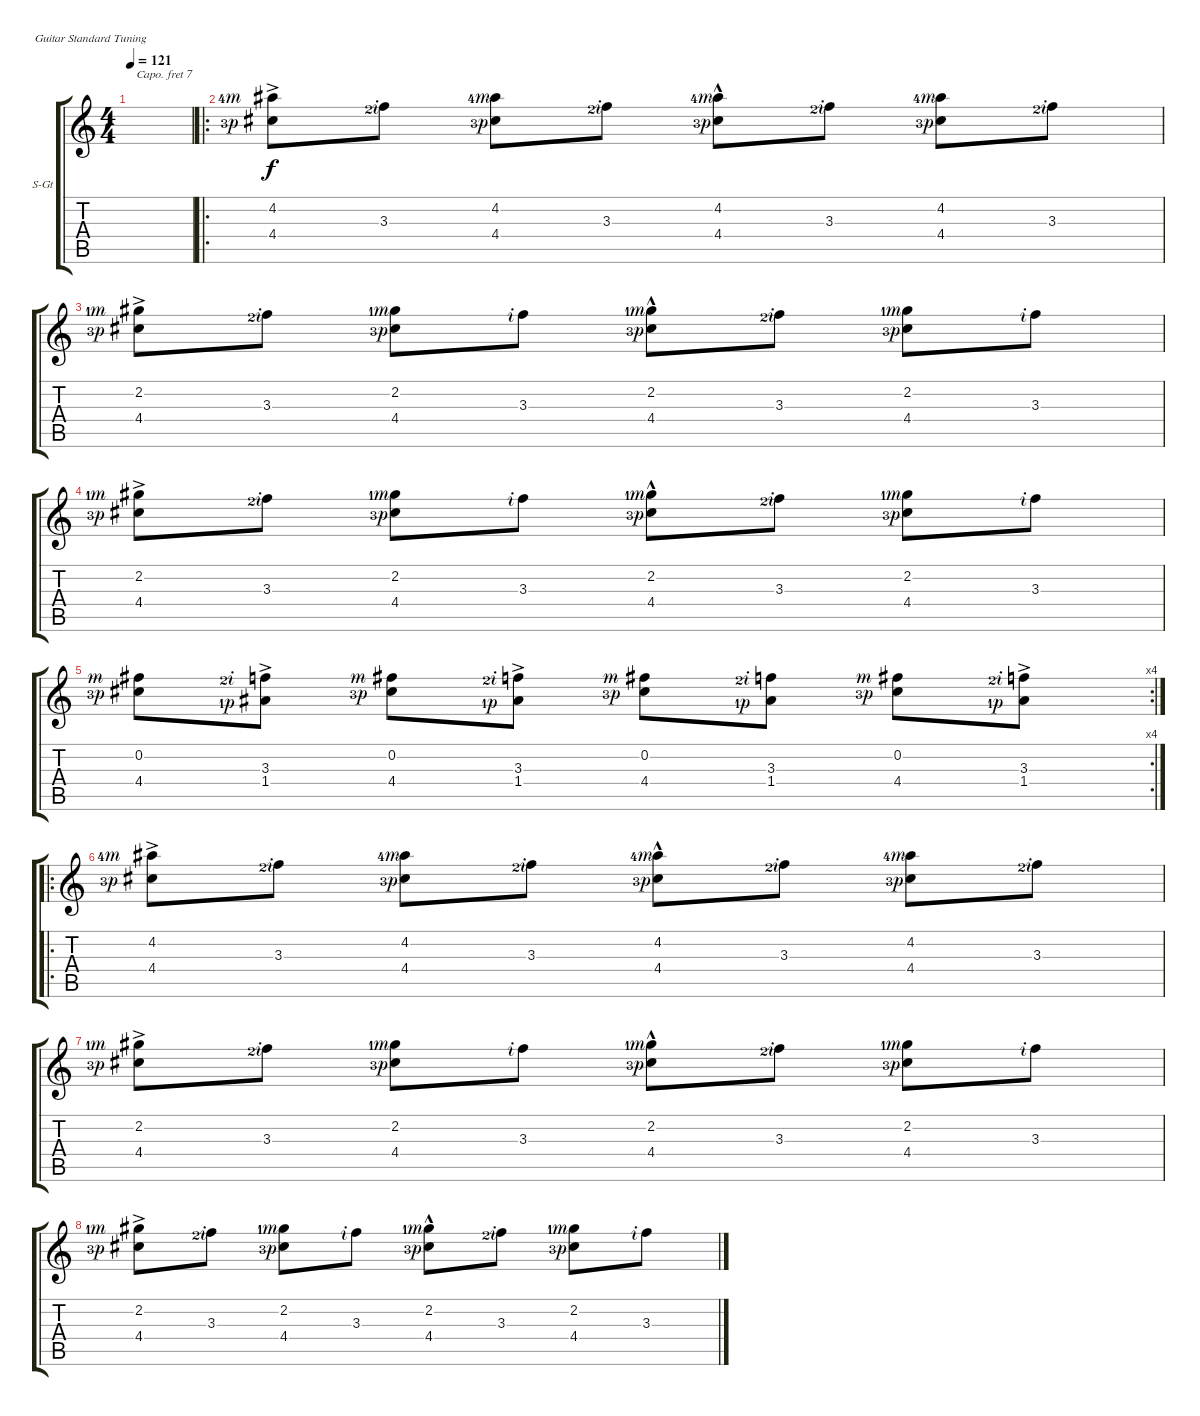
\defaultSystemsLayout 4
\bracketExtendMode groupsimilarinstruments
\firstSystemTrackNameOrientation horizontal
\otherSystemsTrackNameOrientation horizontal
\track ("Guitar " "S-Gt") {instrument acousticguitarsteel}
\staff {score tabs}
\capo 7
\tuning (E4 B3 G3 D3 A2 E2)
\ts (4 4)
\tempo 121
\clef g2
\ks c
|
\ro
(4.4{lf 4 rf 1} 4.2{ac lf 5 rf 3}).8 3.3{lf 3 rf 2}.8 (4.4{lf 4 rf 1} 4.2{lf 5 rf 3}).8 3.3{lf 3 rf 2}.8 (4.4{lf 4 rf 1} 4.2{hac lf 5 rf 3}).8 3.3{lf 3 rf 2}.8 (4.4{lf 4 rf 1} 4.2{lf 5 rf 3}).8 3.3{lf 3 rf 2}.8 |
(4.4{lf 4 rf 1} 2.2{ac lf 2 rf 3}).8 3.3{lf 3 rf 2}.8 (4.4{lf 4 rf 1} 2.2{lf 2 rf 3}).8 3.3{rf 2}.8 (4.4{lf 4 rf 1} 2.2{hac lf 2 rf 3}).8 3.3{lf 3 rf 2}.8 (4.4{lf 4 rf 1} 2.2{lf 2 rf 3}).8 3.3{rf 2}.8 |
(4.4{lf 4 rf 1} 2.2{ac lf 2 rf 3}).8 3.3{lf 3 rf 2}.8 (4.4{lf 4 rf 1} 2.2{lf 2 rf 3}).8 3.3{rf 2}.8 (4.4{lf 4 rf 1} 2.2{hac lf 2 rf 3}).8 3.3{lf 3 rf 2}.8 (4.4{lf 4 rf 1} 2.2{lf 2 rf 3}).8 3.3{rf 2}.8 |
\rc 4
(4.4{lf 4 rf 1} 0.2{rf 3}).8 (1.4{lf 2 rf 1} 3.3{ac lf 3 rf 2}).8 (4.4{lf 4 rf 1} 0.2{rf 3}).8 (1.4{lf 2 rf 1} 3.3{ac lf 3 rf 2}).8 (4.4{lf 4 rf 1} 0.2{rf 3}).8 (1.4{lf 2 rf 1} 3.3{lf 3 rf 2}).8 (4.4{lf 4 rf 1} 0.2{rf 3}).8 (1.4{lf 2 rf 1} 3.3{ac lf 3 rf 2}).8 |
\ro
(4.4{lf 4 rf 1} 4.2{ac lf 5 rf 3}).8 3.3{lf 3 rf 2}.8 (4.4{lf 4 rf 1} 4.2{lf 5 rf 3}).8 3.3{lf 3 rf 2}.8 (4.4{lf 4 rf 1} 4.2{hac lf 5 rf 3}).8 3.3{lf 3 rf 2}.8 (4.4{lf 4 rf 1} 4.2{lf 5 rf 3}).8 3.3{lf 3 rf 2}.8 |
(4.4{lf 4 rf 1} 2.2{ac lf 2 rf 3}).8 3.3{lf 3 rf 2}.8 (4.4{lf 4 rf 1} 2.2{lf 2 rf 3}).8 3.3{rf 2}.8 (4.4{lf 4 rf 1} 2.2{hac lf 2 rf 3}).8 3.3{lf 3 rf 2}.8 (4.4{lf 4 rf 1} 2.2{lf 2 rf 3}).8 3.3{rf 2}.8 |
(4.4{lf 4 rf 1} 2.2{ac lf 2 rf 3}).8 3.3{lf 3 rf 2}.8 (4.4{lf 4 rf 1} 2.2{lf 2 rf 3}).8 3.3{rf 2}.8 (4.4{lf 4 rf 1} 2.2{hac lf 2 rf 3}).8 3.3{lf 3 rf 2}.8 (4.4{lf 4 rf 1} 2.2{lf 2 rf 3}).8 3.3{rf 2}.8
